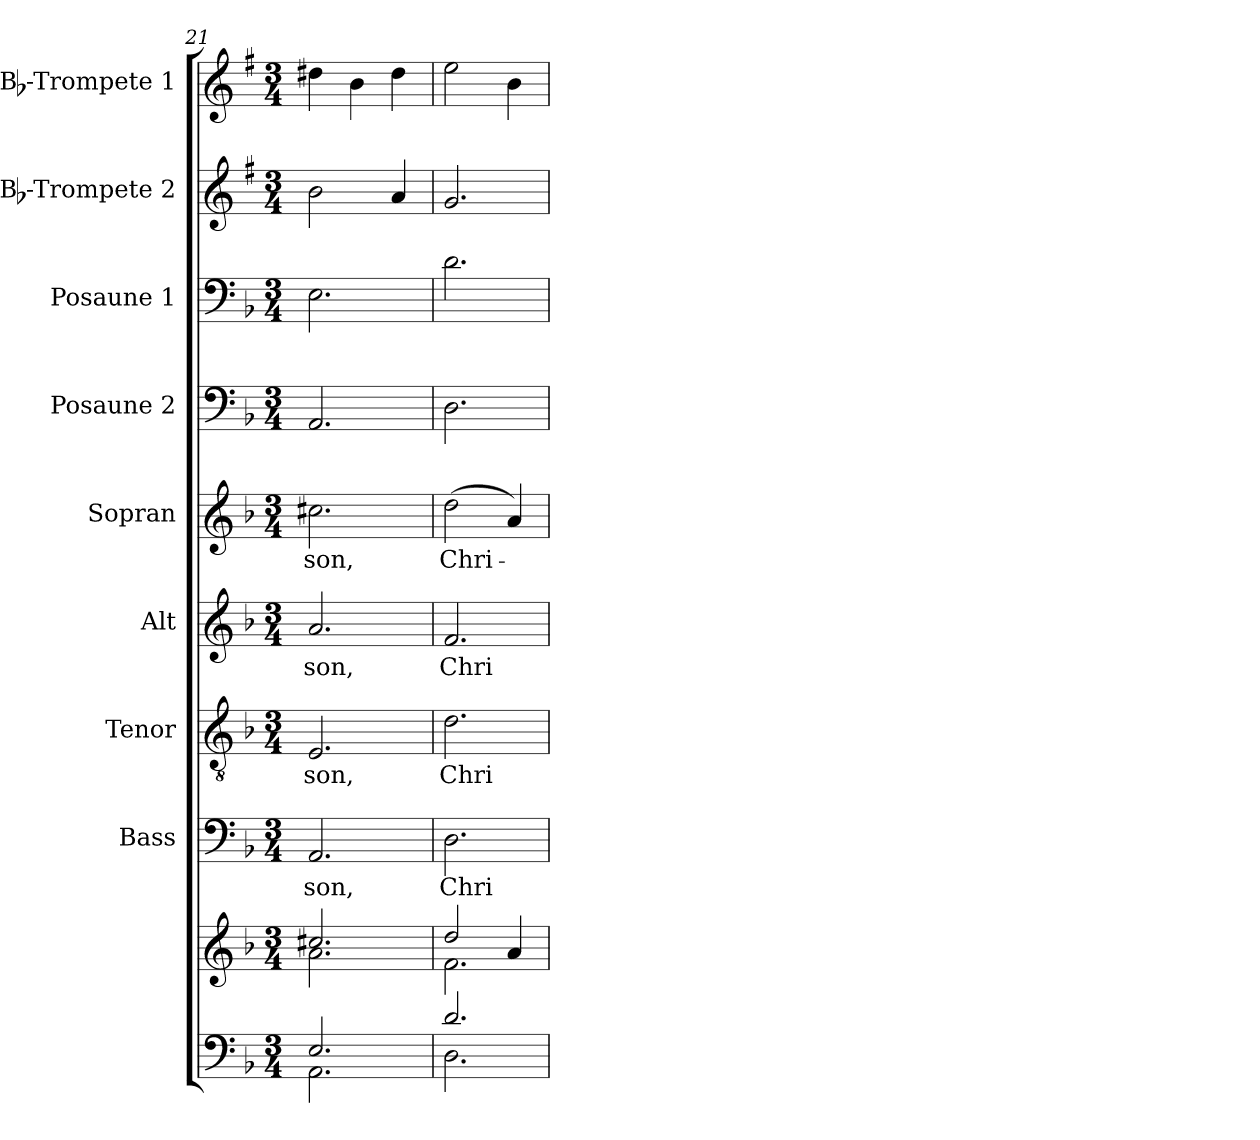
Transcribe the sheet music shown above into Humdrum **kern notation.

**kern	**kern	**kern	**text	**kern	**text	**kern	**text	**kern	**text	**kern	**kern	**kern	**kern
*part9	*part9	*part8	*part8	*part7	*part7	*part6	*part6	*part5	*part5	*part4	*part3	*part2	*part1
*staff10	*staff9	*staff8	*staff8	*staff7	*staff7	*staff6	*staff6	*staff5	*staff5	*staff4	*staff3	*staff2	*staff1
*	*	*I"Bass	*	*I"Tenor	*	*I"Alt	*	*I"Sopran	*	*I"Posaune 2	*I"Posaune 1	*I"Bb-Trompete 2	*I"Bb-Trompete 1
*	*	*I'B.	*	*I'T.	*	*I'A.	*	*I'S.	*	*I'Pos. 2	*I'Pos. 1	*I'Bb Trp. 2	*I'Bb Trp. 1
*clefF4	*clefG2	*clefF4	*	*clefGv2	*	*clefG2	*	*clefG2	*	*clefF4	*clefF4	*clefG2	*clefG2
*	*	*	*	*	*	*	*	*	*	*	*	*ITrd1c2	*ITrd1c2
*k[b-]	*k[b-]	*k[b-]	*	*k[b-]	*	*k[b-]	*	*k[b-]	*	*k[b-]	*k[b-]	*k[b-]	*k[b-]
*F:	*F:	*F:	*	*F:	*	*F:	*	*F:	*	*F:	*F:	*F:	*F:
*M3/4	*M3/4	*M3/4	*	*M3/4	*	*M3/4	*	*M3/4	*	*M3/4	*M3/4	*M3/4	*M3/4
=21	=21	=21	=21	=21	=21	=21	=21	=21	=21	=21	=21	=21	=21
*^	*^	*	*	*	*	*	*	*	*	*	*	*	*
!	!	!	!	!	!LO:LY:b	!	!LO:LY:b	!	!LO:LY:b	!	!LO:LY:b	!	!	!	!
2.E/	2.AA\	2.cc#X/	2.a\	2.AA/	-son,	2.E/	-son,	2.a/	-son,	2.cc#X\	-son,	2.AA/	2.E\	2a\	4cc#X\
.	.	.	.	.	.	.	.	.	.	.	.	.	.	.	4a\
.	.	.	.	.	.	.	.	.	.	.	.	.	.	4g/	4cc#\
=22	=22	=22	=22	=22	=22	=22	=22	=22	=22	=22	=22	=22	=22	=22	=22
!	!	!	!	!	!LO:LY:b	!	!LO:LY:b	!	!LO:LY:b	!	!LO:LY:b	!	!	!	!
2.d/	2.D\	2dd/	2.f\	2.D\	Chri-	2.d\	Chri-	2.f/	Chri-	(>2dd\	Chri-	2.D\	2.d\	2.f/	2dd\
.	.	4a/	.	.	.	.	.	.	.	4a/)	.	.	.	.	4a\
*v	*v	*	*	*	*	*	*	*	*	*	*	*	*	*	*
*	*v	*v	*	*	*	*	*	*	*	*	*	*	*	*
=	=	=	=	=	=	=	=	=	=	=	=	=	=
*-	*-	*-	*-	*-	*-	*-	*-	*-	*-	*-	*-	*-	*-
